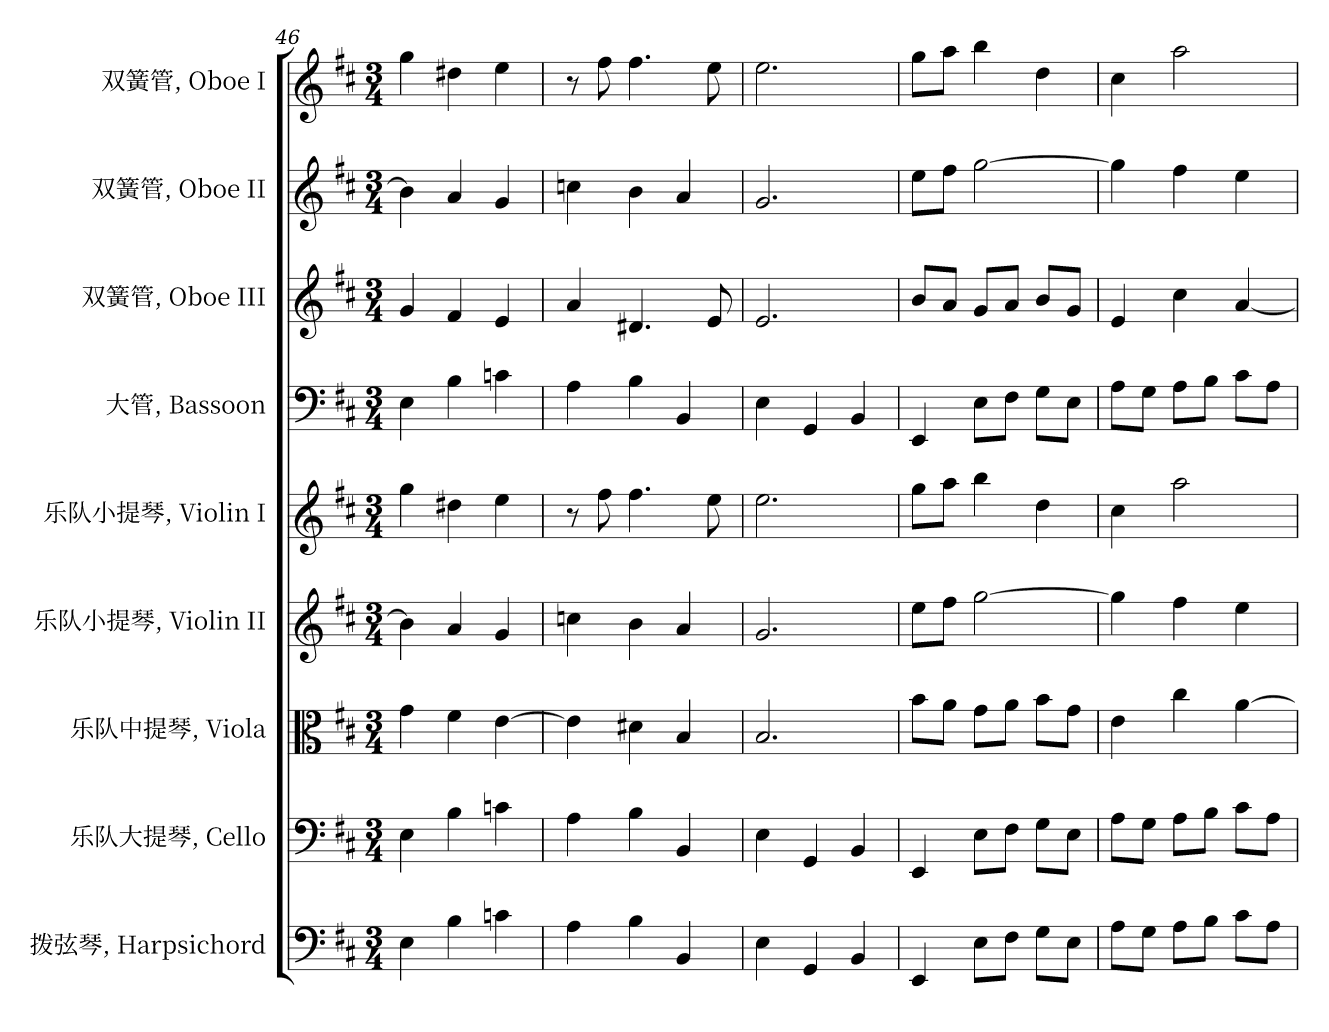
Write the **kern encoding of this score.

**kern	**kern	**kern	**kern	**kern	**kern	**kern	**kern	**kern
*part9	*part8	*part7	*part6	*part5	*part4	*part3	*part2	*part1
*staff9	*staff8	*staff7	*staff6	*staff5	*staff4	*staff3	*staff2	*staff1
*I"拨弦琴, Harpsichord	*I"乐队大提琴, Cello	*I"乐队中提琴, Viola	*I"乐队小提琴, Violin II	*I"乐队小提琴, Violin I	*I"大管, Bassoon	*I"双簧管, Oboe III	*I"双簧管, Oboe II	*I"双簧管, Oboe I
*I'Hch.	*	*	*	*	*I'Bsn.	*I'Ob.	*I'Ob.	*I'Ob.
!!LO:PB:g=z
*clefF4	*clefF4	*clefC3	*clefG2	*clefG2	*clefF4	*clefG2	*clefG2	*clefG2
*k[f#c#]	*k[f#c#]	*k[f#c#]	*k[f#c#]	*k[f#c#]	*k[f#c#]	*k[f#c#]	*k[f#c#]	*k[f#c#]
*M3/4	*M3/4	*M3/4	*M3/4	*M3/4	*M3/4	*M3/4	*M3/4	*M3/4
=46	=46	=46	=46	=46	=46	=46	=46	=46
4E\	4E\	4g\	4b\]	4gg\	4E\	4g/	4b\]	4gg\
4B\	4B\	4f#\	4a/	4dd#X\	4B\	4f#/	4a/	4dd#X\
4cn\	4cn\	[4e\	4g/	4ee\	4cn\	4e/	4g/	4ee\
=47	=47	=47	=47	=47	=47	=47	=47	=47
4A\	4A\	4e\]	4ccn\	8r	4A\	4a/	4ccn\	8r
.	.	.	.	8ff#\	.	.	.	8ff#\
4B\	4B\	4d#X\	4b\	4.ff#\	4B\	4.d#X/	4b\	4.ff#\
4BB/	4BB/	4B/	4a/	.	4BB/	.	4a/	.
.	.	.	.	8ee\	.	8e/	.	8ee\
=48	=48	=48	=48	=48	=48	=48	=48	=48
4E\	4E\	2.B/	2.g/	2.ee\	4E\	2.e/	2.g/	2.ee\
4GG/	4GG/	.	.	.	4GG/	.	.	.
4BB/	4BB/	.	.	.	4BB/	.	.	.
=49	=49	=49	=49	=49	=49	=49	=49	=49
4EE/	4EE/	8b\L	8ee\L	8gg\L	4EE/	8b/L	8ee\L	8gg\L
.	.	8a\J	8ff#\J	8aa\J	.	8a/J	8ff#\J	8aa\J
8E\L	8E\L	8g\L	[2gg\	4bb\	8E\L	8g/L	[2gg\	4bb\
8F#\J	8F#\J	8a\J	.	.	8F#\J	8a/J	.	.
8G\L	8G\L	8b\L	.	4dd\	8G\L	8b/L	.	4dd\
8E\J	8E\J	8g\J	.	.	8E\J	8g/J	.	.
=50	=50	=50	=50	=50	=50	=50	=50	=50
8A\L	8A\L	4e\	4gg\]	4cc#\	8A\L	4e/	4gg\]	4cc#\
8G\J	8G\J	.	.	.	8G\J	.	.	.
8A\L	8A\L	4cc#\	4ff#\	2aa\	8A\L	4cc#\	4ff#\	2aa\
8B\J	8B\J	.	.	.	8B\J	.	.	.
8c#\L	8c#\L	[4a\	4ee\	.	8c#\L	[4a/	4ee\	.
8A\J	8A\J	.	.	.	8A\J	.	.	.
=	=	=	=	=	=	=	=	=
*-	*-	*-	*-	*-	*-	*-	*-	*-
